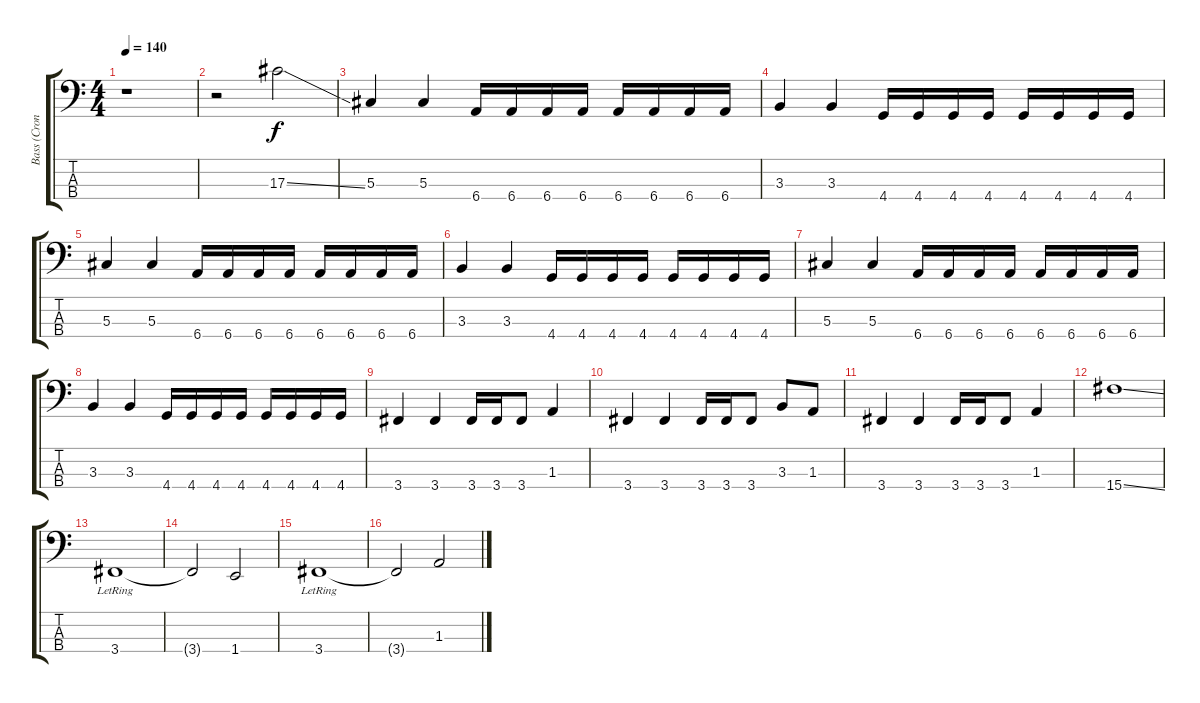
\track ("Bass (Cronos)" "Bass (Cron") {instrument electricbasspick}
\staff {score tabs}
\tuning (Gb2 Db2 Ab1 Eb1) {hide}
\ts (4 4)
\tempo 140
\clef f4
\ks c
r.1{dy f instrument electricbasspick} |
r.2 17.3{ss}.2 |
5.3.4 5.3.4 6.4.16 6.4.16 6.4.16 6.4.16 6.4.16 6.4.16 6.4.16 6.4.16 |
3.3.4 3.3.4 4.4.16 4.4.16 4.4.16 4.4.16 4.4.16 4.4.16 4.4.16 4.4.16 |
5.3.4 5.3.4 6.4.16 6.4.16 6.4.16 6.4.16 6.4.16 6.4.16 6.4.16 6.4.16 |
3.3.4 3.3.4 4.4.16 4.4.16 4.4.16 4.4.16 4.4.16 4.4.16 4.4.16 4.4.16 |
5.3.4 5.3.4 6.4.16 6.4.16 6.4.16 6.4.16 6.4.16 6.4.16 6.4.16 6.4.16 |
3.3.4 3.3.4 4.4.16 4.4.16 4.4.16 4.4.16 4.4.16 4.4.16 4.4.16 4.4.16 |
3.4.4 3.4.4 3.4.16 3.4.16 3.4.8 1.3.4 |
3.4.4 3.4.4 3.4.16 3.4.16 3.4.8 3.3.8 1.3.8 |
3.4.4 3.4.4 3.4.16 3.4.16 3.4.8 1.3.4 |
15.4{ss}.1 |
3.4{lr}.1 |
3.4{t}.2 1.4.2 |
3.4{lr}.1 |
3.4{t}.2 1.3.2
